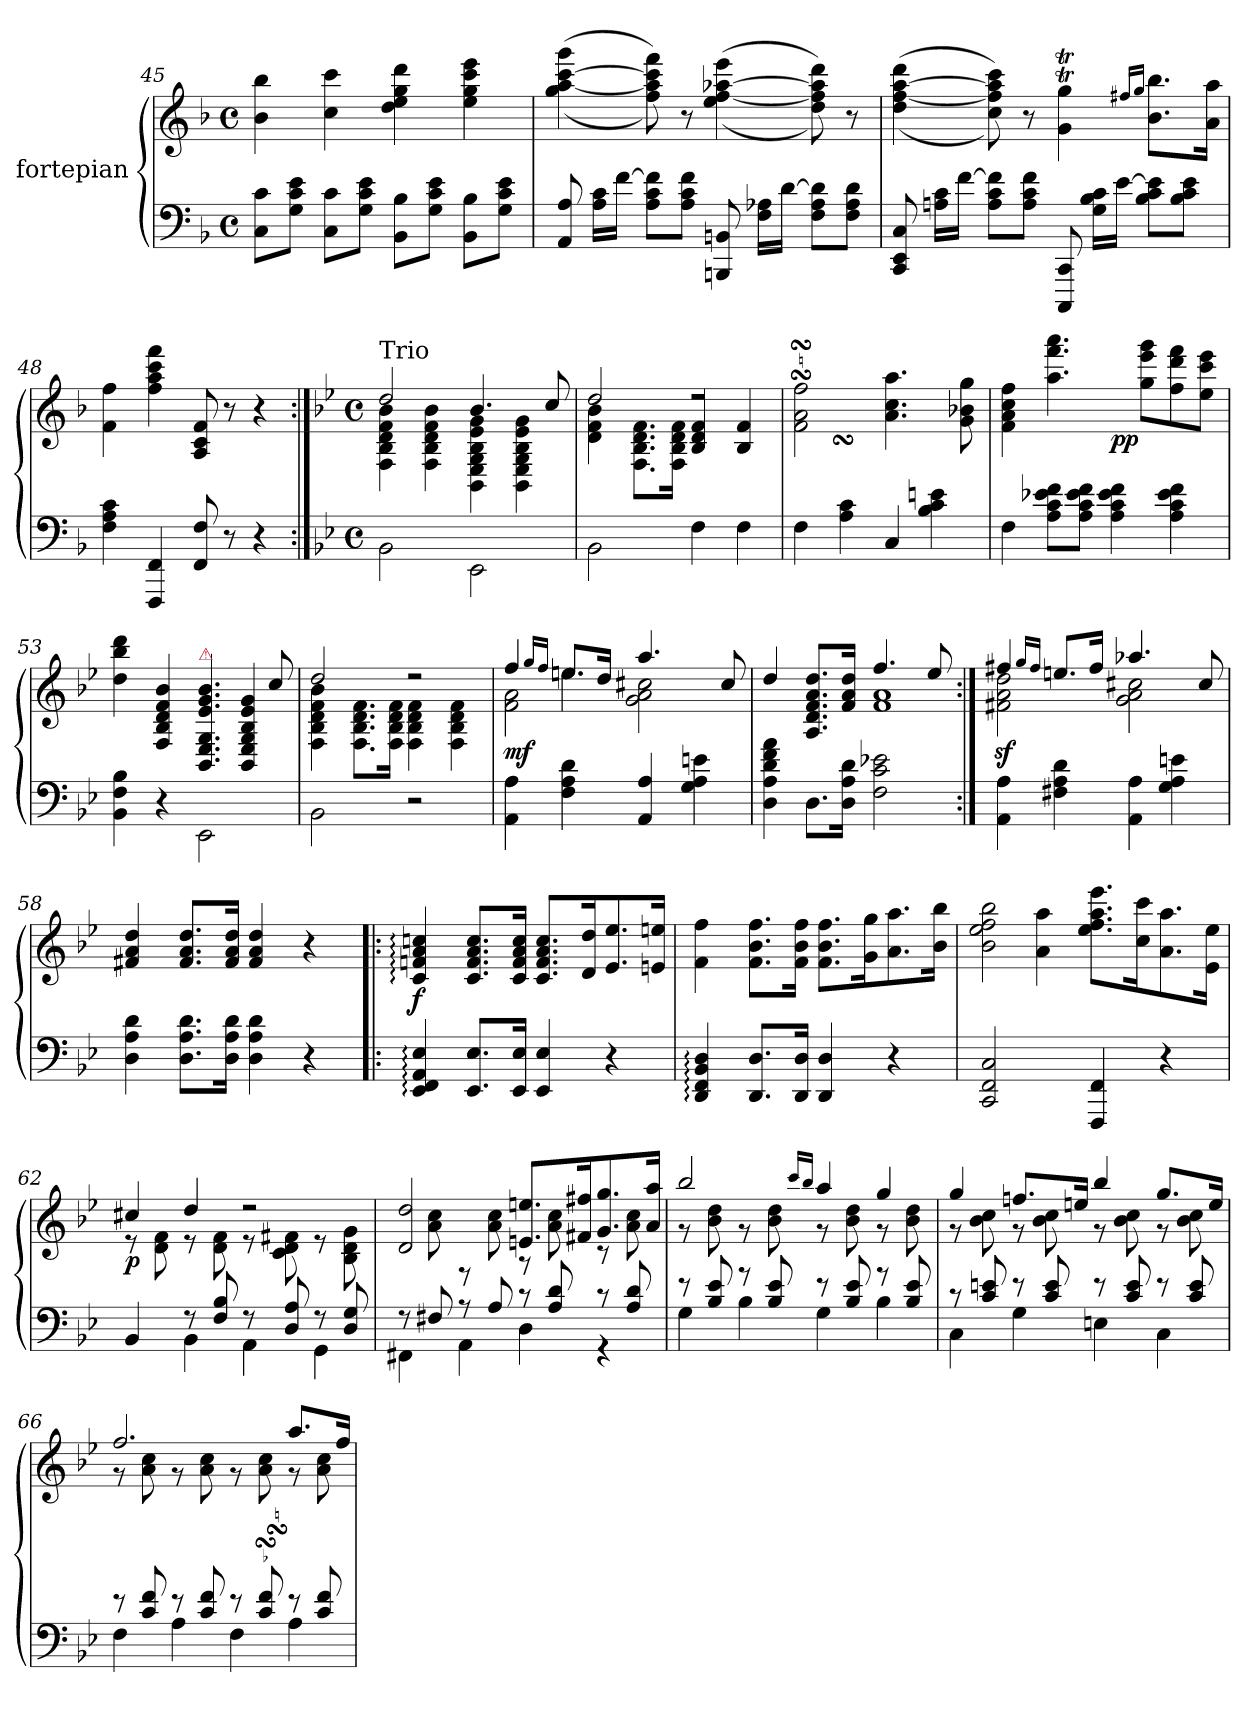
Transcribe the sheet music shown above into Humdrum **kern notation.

**kern	**kern	**dynam
*part2	*part1	*part1
*staff2	*staff1	*staff1
*I"fortepian	*I"fortepian	*
*clefF4	*clefG2	*
*k[b-]	*k[b-]	*
*F:	*F:	*
*M4/4	*M4/4	*
*met(c)	*met(c)	*
=45	=45	=45
8C\ 8c\L	4b-\ 4bb-\	.
8G\ 8c\ 8e\J	.	.
8C\ 8c\L	4cc\ 4ccc\	.
8G\ 8c\ 8e\J	.	.
8BB-\ 8B-\L	4dd\ 4ee\ 4gg\ 4ddd\	.
8G\ 8c\ 8e\J	.	.
8BB-\ 8B-\L	4ee\ 4gg\ 4ccc\ 4eee\	.
8G\ 8c\ 8e\J	.	.
=46	=46	=46
8AA/ 8A/	(>(<4gg\ [4aa\ [4ccc\ 4ggg\	.
16A\ 16c\LL	.	.
[16f\JJ	.	.
8A\ 8c\ 8f]\L	8ff\ 8aa]\ 8ccc]\ 8fff\))	.
8A\ 8c\ 8f\J	8r	.
8BBBn/ 8BBn/	(>(<4ee\ [4ff\ [4aa-X\ 4eee\	.
16F\ 16A-X\LL	.	.
[16d\JJ	.	.
8F\ 8A-\ 8d]\L	8dd\ 8ff]\ 8aa-]\ 8ddd\))	.
8F\ 8A-\ 8d\J	8r	.
=47	=47	=47
8CC/ 8EE/ 8C/	(>(<4dd\ [4ff\ [4aa\ 4ddd\	.
16An\ 16c\LL	.	.
[16f\JJ	.	.
8A\ 8c\ 8f]\L	8cc\ 8ff]\ 8aa]\ 8ccc\))	.
8A\ 8c\ 8f\J	8r	.
8CCC/ 8CC/	4gT\ 4ggT\	.
16G\ 16B-\ 16c\LL	.	.
[16e\JJ	.	.
.	16qqff#X/LL	.
.	16qqgg/JJ	.
8B-\ 8c\ 8e]\L	8.b-\ 8.bb-\L	.
8B-\ 8c\ 8e\J	.	.
.	16a\ 16aa\Jk	.
=48	=48	=48
4F\ 4A\ 4c\	4f\ 4ff\	.
4FFF/ 4FF/	4ff\ 4aa\ 4ccc\ 4fff\	.
8FF/ 8F/	8A/ 8c/ 8f/	.
8r	8r	.
4r	4r	.
=49:|!	=49:|!	=49:|!
*k[b-e-]	*k[b-e-]	*
*M4/4	*M4/4	*
*met(c)	*met(c)	*
*	*^	*
!	!LO:TX:a:t=Trio	!	!
2BB-\	2dd/	4F\ 4B-\ 4d\ 4f\ 4b-\	.
.	.	4F\ 4B-\ 4d\ 4f\ 4b-\	.
2EE-\	4.b-/	4BB-\ 4E-\ 4G\ 4B-\ 4e-\ 4g\	.
.	.	4BB-\ 4E-\ 4G\ 4B-\ 4e-\ 4g\	.
.	8cc/	.	.
=50	=50	=50	=50
2BB-\	2dd/	4d\ 4f\ 4b-\	.
.	.	8.F\ 8.B-\ 8.d\ 8.f\L	.
.	.	16F\ 16B-\ 16d\ 16f\Jk	.
4F\	2r	4B-/ 4d/ 4f/	.
4F\	.	4B-/ 4f/	.
*	*v	*v	*
=51	=51	=51
4F\	2fSSS\ 2aSSS\ 2ffSSS\	.
4A\ 4c\	.	.
4C/	4.a\ 4.cc\ 4.aa\	.
4B-\ 4c\ 4en\	.	.
.	8g\ 8b-\ 8gg\	.
=52	=52	=52
*	*^	*
4F\	4f\ 4a\ 4cc\ 4ff\	2ryy	.
8A\ 8c\ 8e-X\ 8f\L	4.aa\ 4.fff\ 4.aaa\	.	.
8A\ 8c\ 8e-\ 8f\J	.	.	.
4A\ 4c\ 4e-\ 4f\	.	2ryy	pp
.	8gg\ 8eee-\ 8ggg\L	.	.
4A\ 4c\ 4e-\ 4f\	8ff\ 8ddd\ 8fff\	.	.
.	8ee-\ 8ccc\ 8eee-\J	.	.
=53	=53	=53	=53
*^	*	*	*
4BB-\ 4F\ 4B-\	4ryy	4dd\ 4bb-\ 4ddd\	2.ryy	.
2.ryy	4r	4F/ 4B-/ 4d/ 4f/ 4b-/	.	.
!	!	!LO:TX:a:color=crimson:t=⚠	!	!
.	2EE-\	4.BB-/ 4.E-/ 4.G/ 4.e-/ 4.g/ 4.b-/	.	.
.	.	.	4BB-/ 4E-/ 4G/ 4B-/ 4e-/ 4g/	.
.	.	8cc/	.	.
*v	*v	*	*	*
=54	=54	=54	=54
2BB-\	2dd/	4F\ 4B-\ 4d\ 4f\ 4b-\	.
.	.	8.F\ 8.B-\ 8.d\ 8.f\L	.
.	.	16F\ 16B-\ 16d\ 16f\Jk	.
2r	2r	4F\ 4B-\ 4d\ 4f\	.
.	.	4F\ 4B-\ 4d\ 4f\	.
=55	=55	=55	=55
*	*	*^	*
4AA\ 4A\	4ff/	2f\ 2a\	4ryy	mf
.	16qqgg/LL	.	.	.
.	16qqff/JJ	.	.	.
4F\ 4A\ 4d\	8.een/L	.	4.ee\	.
.	16dd/Jk	.	.	.
4AA/ 4A/	4.aa/	2g\ 2a\ 2cc#X\	.	.
.	.	.	4.ryy	.
4G\ 4A\ 4en\	.	.	.	.
.	8cc#/	.	.	.
*	*	*v	*v	*
=56	=56	=56	=56
4D\ 4A\ 4d\ 4f\ 4a\	4dd/	2ryy	.
8.D\L	8.A/ 8.d/ 8.f/ 8.a/ 8.dd/L	.	.
16D\ 16A\ 16d\Jk	16f/ 16a/ 16dd/Jk	.	.
!	!	!LO:N:vis=1	!
2F\ 2c\ 2e-X\	4.ff/	2f\ 2a\	.
.	8ee-/	.	.
=57:|!	=57:|!	=57:|!	=57:|!
4AA\ 4A\	4ff#X/	2f#Xz\ 2az\ 2ddz\	.
.	16qqgg/LL	.	.
.	16qqff#/JJ	.	.
4F#X\ 4A\ 4d\	8.een/L	.	.
.	16ff#/Jk	.	.
4AA\ 4A\	4.aa-X/	2g\ 2a\ 2cc#X\	.
4G\ 4A\ 4en\	.	.	.
.	8cc#/	.	.
*	*v	*v	*
=58	=58	=58
4D\ 4A\ 4d\	4f#X/ 4a/ 4dd/	.
8.D\ 8.A\ 8.d\L	8.f#/ 8.a/ 8.dd/L	.
16D\ 16A\ 16d\Jk	16f#/ 16a/ 16dd/Jk	.
4D\ 4A\ 4d\	4f#/ 4a/ 4dd/	.
4r	4r	.
=59!|:	=59!|:	=59!|:
4EE-:/ 4FF:/ 4AA:/ 4E-:/	4c:/ 4fn:/ 4a:/ 4ccn:/	f
8.EE-/ 8.E-/L	8.c/ 8.f/ 8.a/ 8.cc/L	.
16EE-/ 16E-/Jk	16c/ 16f/ 16a/ 16cc/Jk	.
4EE-/ 4E-/	8.c/ 8.f/ 8.a/ 8.cc/L	.
.	16d/ 16dd/K	.
4r	8.e-/ 8.ee-/	.
.	16en/ 16een/Jk	.
=60	=60	=60
4DD:/ 4FF:/ 4BB-:/ 4D:/	4f\ 4ff\	.
8.DD/ 8.D/L	8.f\ 8.b-\ 8.ff\L	.
16DD/ 16D/Jk	16f\ 16b-\ 16ff\Jk	.
4DD/ 4D/	8.f\ 8.b-\ 8.ff\L	.
.	16g\ 16gg\K	.
4r	8.a\ 8.aa\	.
.	16b-\ 16bb-\Jk	.
=61	=61	=61
*	*^	*
2CC/ 2FF/ 2C/	2b-\ 2ee-\ 2ff\ 2bb-\	4ryy	.
.	.	4a\ 4aa\	.
4FFF/ 4FF/	8.ee-\ 8.ff\ 8.aa\ 8.eee-\L	2ryy	.
.	16cc\ 16ccc\K	.	.
4r	8.a\ 8.aa\	.	.
.	16e-\ 16ee-\Jk	.	.
=62	=62	=62	=62
*^	*	*	*
4BB-/	4ryy	4cc#X/	8r	p
.	.	.	8d\ 8f\	.
8r	4BB-\	4dd/	8r	.
8F/ 8B-/	.	.	8d\ 8f\	.
8r	4AA\	2r	8r	.
8D/ 8A/	.	.	8c\ 8d\ 8f#X\	.
8r	4GG\	.	8r	.
8D/ 8G/	.	.	8B-\ 8d\ 8g\	.
=63	=63	=63	=63	=63
8r	4FF#X\	2d/ 2dd/	8ryy	.
8F#X/	.	.	8a\ 8cc\	.
8r	4AA\	.	8r	.
8A/	.	.	8a\ 8cc\	.
8r	4D\	8.en/ 8.een/L	8r	.
8A/ 8d/	.	.	8a\ 8cc\	.
.	.	16f#X/ 16ff#X/K	.	.
8r	4r	8.g/ 8.gg/	8r	.
8A/ 8d/	.	.	8a\ 8cc\	.
.	.	16a/ 16aa/Jk	.	.
=64	=64	=64	=64	=64
8r	4G\	2bb-/	8r	.
8B-/ 8e-/	.	.	8b-\ 8dd\	.
8r	4B-\	.	8r	.
8B-/ 8e-/	.	.	8b-\ 8dd\	.
.	.	16qqccc/LL	.	.
.	.	16qqbb-/JJ	.	.
8r	4G\	4aa/	8r	.
8B-/ 8e-/	.	.	8b-\ 8dd\	.
8r	4B-\	4gg/	8r	.
8B-/ 8e-/	.	.	8b-\ 8dd\	.
=65	=65	=65	=65	=65
8r	4C\	4gg/	8r	.
8c/ 8en/	.	.	8b-\ 8cc\	.
8r	4G\	8.ffn/L	8r	.
8c/ 8e/	.	.	8b-\ 8cc\	.
.	.	16een/Jk	.	.
8r	4En\	4bb-/	8r	.
8c/ 8e/	.	.	8b-\ 8cc\	.
8r	4C\	8.gg/L	8r	.
8c/ 8e/	.	.	8b-\ 8cc\	.
.	.	16ee/Jk	.	.
=66	=66	=66	=66	=66
8r	4F\	2.ff/	8r	.
8c/ 8f/	.	.	8a\ 8cc\	.
8r	4A\	.	8r	.
8c/ 8f/	.	.	8a\ 8cc\	.
8r	4F\	.	8r	.
8c/ 8f/	.	.	8aSSS\ 8ccSSS\	.
8r	4A\	8.aa/L	8r	.
8c/ 8f/	.	.	8a\ 8cc\	.
.	.	16ff/Jk	.	.
*v	*v	*	*	*
*	*v	*v	*
=	=	=
*-	*-	*-
